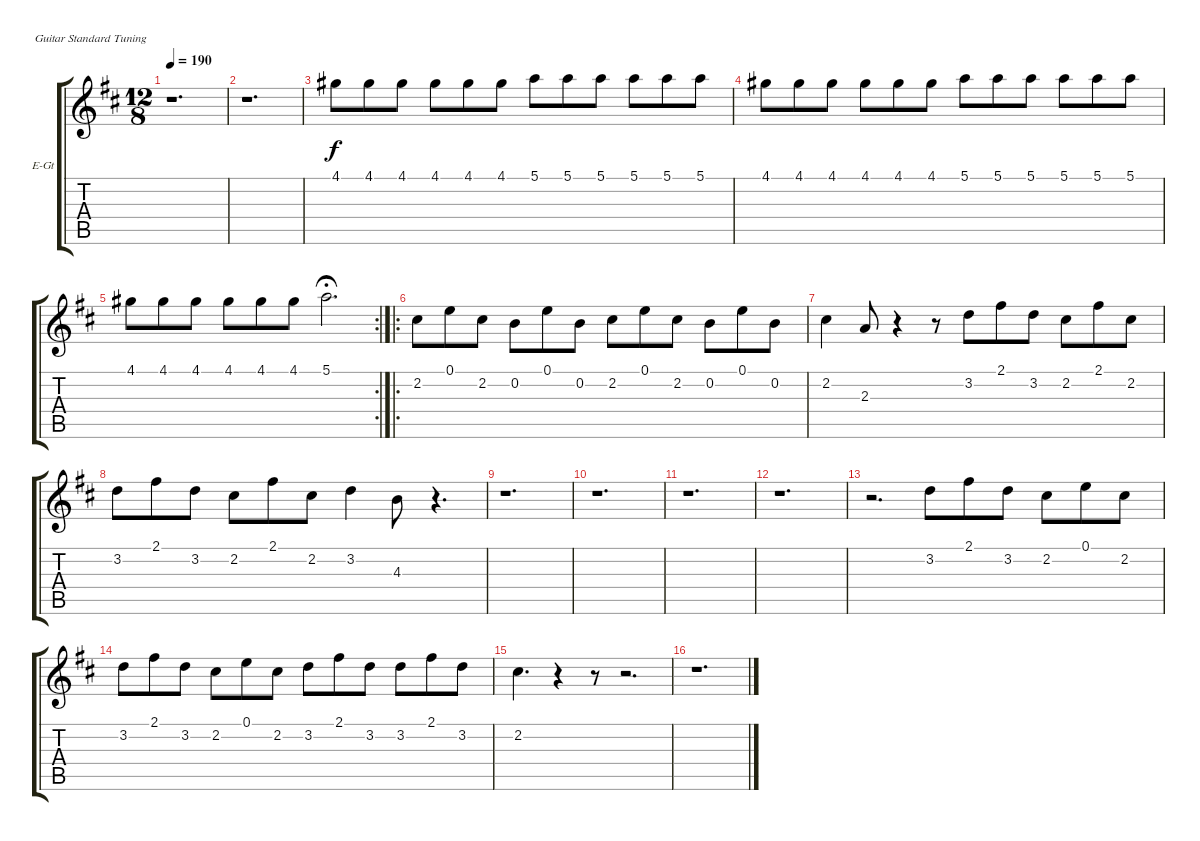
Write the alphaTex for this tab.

\defaultSystemsLayout 4
\bracketExtendMode groupsimilarinstruments
\firstSystemTrackNameOrientation horizontal
\otherSystemsTrackNameOrientation horizontal
\track ("Electric Guitar" "E-Gt") {instrument electricguitarclean}
\staff {score tabs}
\tuning (E4 B3 G3 D3 A2 E2)
\ts (12 8)
\tempo 190
\clef g2
\ks d
r.1{d dy f} |
r.1{d} |
4.1.8 4.1.8 4.1.8 4.1.8 4.1.8 4.1.8 5.1.8 5.1.8 5.1.8 5.1.8 5.1.8 5.1.8 |
4.1.8 4.1.8 4.1.8 4.1.8 4.1.8 4.1.8 5.1.8 5.1.8 5.1.8 5.1.8 5.1.8 5.1.8 |
\rc 2
4.1.8 4.1.8 4.1.8 4.1.8 4.1.8 4.1.8 5.1.2{d fermata (medium 0.5)} |
\ro
2.2.8 0.1.8 2.2.8 0.2.8 0.1.8 0.2.8 2.2.8 0.1.8 2.2.8 0.2.8 0.1.8 0.2.8 |
2.2.4 2.3.8 r.4 r.8 3.2.8 2.1.8 3.2.8 2.2.8 2.1.8 2.2.8 |
3.2.8 2.1.8 3.2.8 2.2.8 2.1.8 2.2.8 3.2.4 4.3.8 r.4{d} |
r.1{d} |
r.1{d} |
r.1{d} |
r.1{d} |
r.2{d} 3.2.8 2.1.8 3.2.8 2.2.8 0.1.8 2.2.8 |
3.2.8 2.1.8 3.2.8 2.2.8 0.1.8 2.2.8 3.2.8 2.1.8 3.2.8 3.2.8 2.1.8 3.2.8 |
2.2.4{d} r.4 r.8 r.2{d} |
r.1{d}
